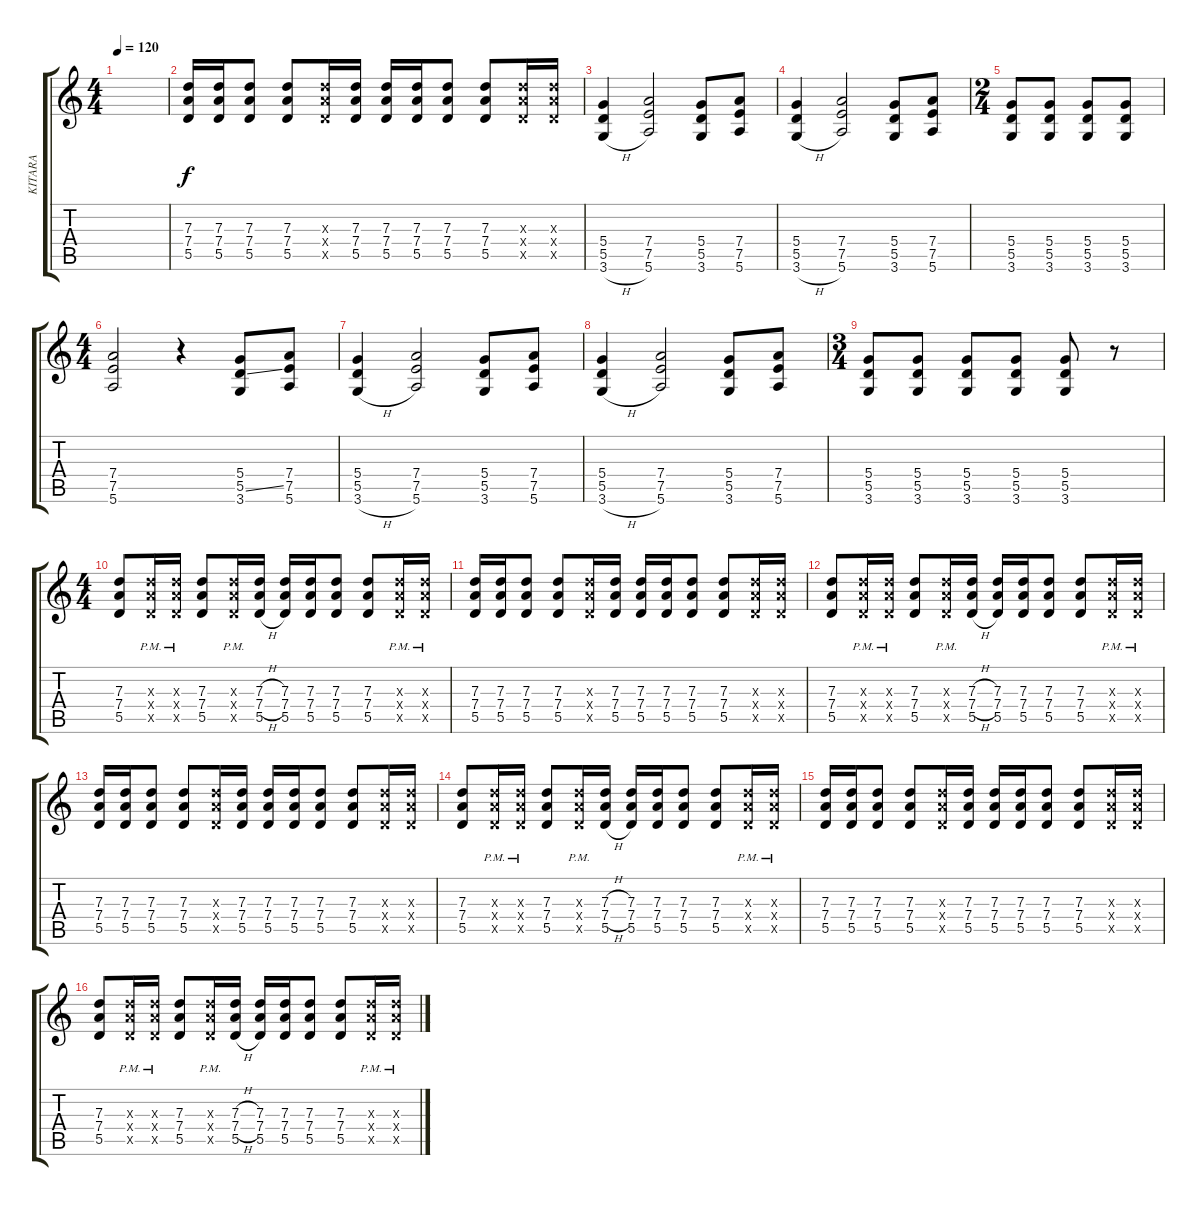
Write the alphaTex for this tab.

\track ("KITARA" "KITARA") {instrument distortionguitar}
\staff {score tabs}
\tuning (E4 B3 G3 D3 A2 E2) {hide}
\ts (4 4)
\tempo 120
\clef g2
\ks c
|
(7.3 7.4 5.5).16 (7.3 7.4 5.5).16 (7.3 7.4 5.5).8 (7.3 7.4 5.5).8 (7.3{x} 7.4{x} 5.5{x}).16 (7.3 7.4 5.5).16 (7.3 7.4 5.5).16 (7.3 7.4 5.5).16 (7.3 7.4 5.5).8 (7.3 7.4 5.5).8 (7.3{x} 7.4{x} 5.5{x}).16 (7.3{x} 7.4{x} 5.5{x}).16 |
(5.4 5.5 3.6{h}).4 (7.4 7.5 5.6).2 (5.4 5.5 3.6).8 (7.4 7.5 5.6).8 |
(5.4 5.5 3.6{h}).4 (7.4 7.5 5.6).2 (5.4 5.5 3.6).8 (7.4 7.5 5.6).8 |
\ts (2 4)
(5.4 5.5 3.6).8 (5.4 5.5 3.6).8 (5.4 5.5 3.6).8 (5.4 5.5 3.6).8 |
\ts (4 4)
(7.4 7.5 5.6).2 r.4 (5.4 5.5{ss} 3.6).8 (7.4 7.5 5.6).8 |
(5.4 5.5 3.6{h}).4 (7.4 7.5 5.6).2 (5.4 5.5 3.6).8 (7.4 7.5 5.6).8 |
(5.4 5.5 3.6{h}).4 (7.4 7.5 5.6).2 (5.4 5.5 3.6).8 (7.4 7.5 5.6).8 |
\ts (3 4)
(5.4 5.5 3.6).8 (5.4 5.5 3.6).8 (5.4 5.5 3.6).8 (5.4 5.5 3.6).8 (5.4 5.5 3.6).8 r.8 |
\ts (4 4)
(7.3 7.4 5.5).8 (7.3{pm x} 7.4{pm x} 5.5{pm x}).16 (7.3{pm x} 7.4{pm x} 5.5{pm x}).16 (7.3 7.4 5.5).8 (7.3{pm x} 7.4{pm x} 5.5{pm x}).16 (7.3{h} 7.4{h} 5.5{h}).16 (7.3 7.4 5.5).16 (7.3 7.4 5.5).16 (7.3 7.4 5.5).8 (7.3 7.4 5.5).8 (7.3{pm x} 7.4{pm x} 5.5{pm x}).16 (7.3{pm x} 7.4{pm x} 5.5{pm x}).16 |
(7.3 7.4 5.5).16 (7.3 7.4 5.5).16 (7.3 7.4 5.5).8 (7.3 7.4 5.5).8 (7.3{x} 7.4{x} 5.5{x}).16 (7.3 7.4 5.5).16 (7.3 7.4 5.5).16 (7.3 7.4 5.5).16 (7.3 7.4 5.5).8 (7.3 7.4 5.5).8 (7.3{x} 7.4{x} 5.5{x}).16 (7.3{x} 7.4{x} 5.5{x}).16 |
(7.3 7.4 5.5).8 (7.3{pm x} 7.4{pm x} 5.5{pm x}).16 (7.3{pm x} 7.4{pm x} 5.5{pm x}).16 (7.3 7.4 5.5).8 (7.3{pm x} 7.4{pm x} 5.5{pm x}).16 (7.3{h} 7.4{h} 5.5{h}).16 (7.3 7.4 5.5).16 (7.3 7.4 5.5).16 (7.3 7.4 5.5).8 (7.3 7.4 5.5).8 (7.3{pm x} 7.4{pm x} 5.5{pm x}).16 (7.3{pm x} 7.4{pm x} 5.5{pm x}).16 |
(7.3 7.4 5.5).16 (7.3 7.4 5.5).16 (7.3 7.4 5.5).8 (7.3 7.4 5.5).8 (7.3{x} 7.4{x} 5.5{x}).16 (7.3 7.4 5.5).16 (7.3 7.4 5.5).16 (7.3 7.4 5.5).16 (7.3 7.4 5.5).8 (7.3 7.4 5.5).8 (7.3{x} 7.4{x} 5.5{x}).16 (7.3{x} 7.4{x} 5.5{x}).16 |
(7.3 7.4 5.5).8 (7.3{pm x} 7.4{pm x} 5.5{pm x}).16 (7.3{pm x} 7.4{pm x} 5.5{pm x}).16 (7.3 7.4 5.5).8 (7.3{pm x} 7.4{pm x} 5.5{pm x}).16 (7.3{h} 7.4{h} 5.5{h}).16 (7.3 7.4 5.5).16 (7.3 7.4 5.5).16 (7.3 7.4 5.5).8 (7.3 7.4 5.5).8 (7.3{pm x} 7.4{pm x} 5.5{pm x}).16 (7.3{pm x} 7.4{pm x} 5.5{pm x}).16 |
(7.3 7.4 5.5).16 (7.3 7.4 5.5).16 (7.3 7.4 5.5).8 (7.3 7.4 5.5).8 (7.3{x} 7.4{x} 5.5{x}).16 (7.3 7.4 5.5).16 (7.3 7.4 5.5).16 (7.3 7.4 5.5).16 (7.3 7.4 5.5).8 (7.3 7.4 5.5).8 (7.3{x} 7.4{x} 5.5{x}).16 (7.3{x} 7.4{x} 5.5{x}).16 |
(7.3 7.4 5.5).8 (7.3{pm x} 7.4{pm x} 5.5{pm x}).16 (7.3{pm x} 7.4{pm x} 5.5{pm x}).16 (7.3 7.4 5.5).8 (7.3{pm x} 7.4{pm x} 5.5{pm x}).16 (7.3{h} 7.4{h} 5.5{h}).16 (7.3 7.4 5.5).16 (7.3 7.4 5.5).16 (7.3 7.4 5.5).8 (7.3 7.4 5.5).8 (7.3{pm x} 7.4{pm x} 5.5{pm x}).16 (7.3{pm x} 7.4{pm x} 5.5{pm x}).16
